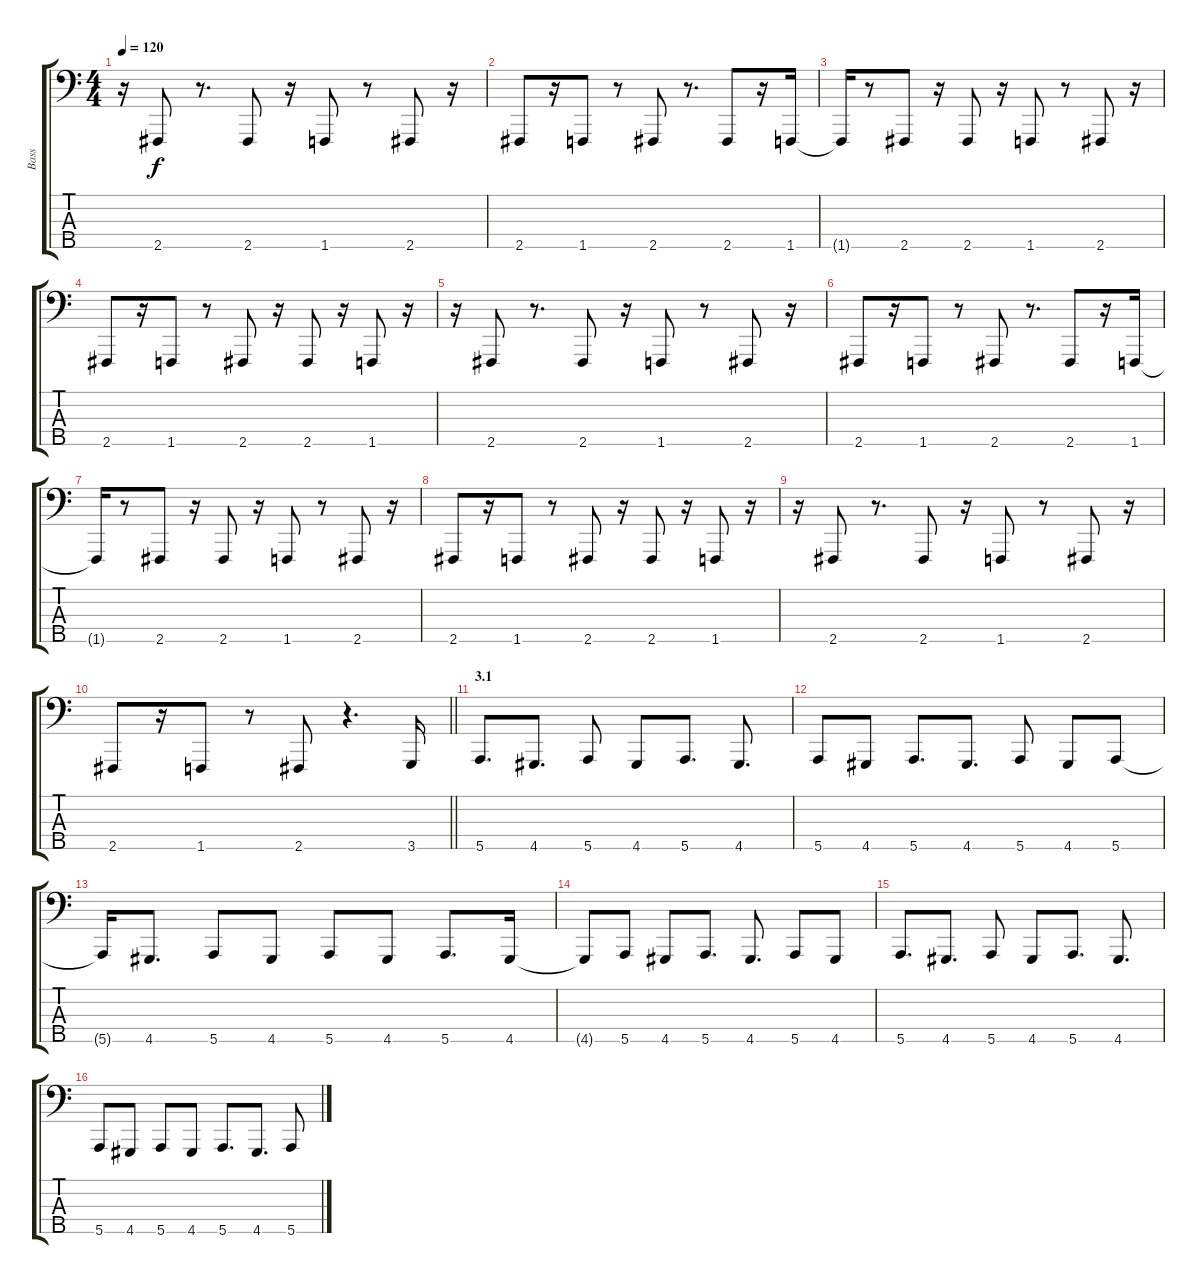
\track ("Bass" "Bass") {instrument slapbass2}
\staff {score tabs}
\tuning (C2 G1 D1 A0 E0) {hide}
\ts (4 4)
\tempo 120
\clef f4
\ks c
r.16{dy f} 2.5.8 r.8{d} 2.5.8 r.16 1.5.8 r.8 2.5.8 r.16 |
2.5.8 r.16 1.5.8 r.8 2.5.8 r.8{d} 2.5.8 r.16 1.5.16 |
1.5{t}.16 r.8 2.5.8 r.16 2.5.8 r.16 1.5.8 r.8 2.5.8 r.16 |
2.5.8 r.16 1.5.8 r.8 2.5.8 r.16 2.5.8 r.16 1.5.8 r.16 |
r.16 2.5.8 r.8{d} 2.5.8 r.16 1.5.8 r.8 2.5.8 r.16 |
2.5.8 r.16 1.5.8 r.8 2.5.8 r.8{d} 2.5.8 r.16 1.5.16 |
1.5{t}.16 r.8 2.5.8 r.16 2.5.8 r.16 1.5.8 r.8 2.5.8 r.16 |
2.5.8 r.16 1.5.8 r.8 2.5.8 r.16 2.5.8 r.16 1.5.8 r.16 |
r.16 2.5.8 r.8{d} 2.5.8 r.16 1.5.8 r.8 2.5.8 r.16 |
\barLineRight lightlight
2.5.8 r.16 1.5.8 r.8 2.5.8 r.4{d} 3.5.16 |
\section ("" "3.1")
5.5.8{d} 4.5.8{d} 5.5.8 4.5.8 5.5.8{d} 4.5.8{d} |
5.5.8 4.5.8 5.5.8{d} 4.5.8{d} 5.5.8 4.5.8 5.5.8 |
5.5{t}.16 4.5.8{d} 5.5.8 4.5.8 5.5.8 4.5.8 5.5.8{d} 4.5.16 |
4.5{t}.8 5.5.8 4.5.8 5.5.8{d} 4.5.8{d} 5.5.8 4.5.8 |
5.5.8{d} 4.5.8{d} 5.5.8 4.5.8 5.5.8{d} 4.5.8{d} |
5.5.8 4.5.8 5.5.8 4.5.8 5.5.8{d} 4.5.8{d} 5.5.8
